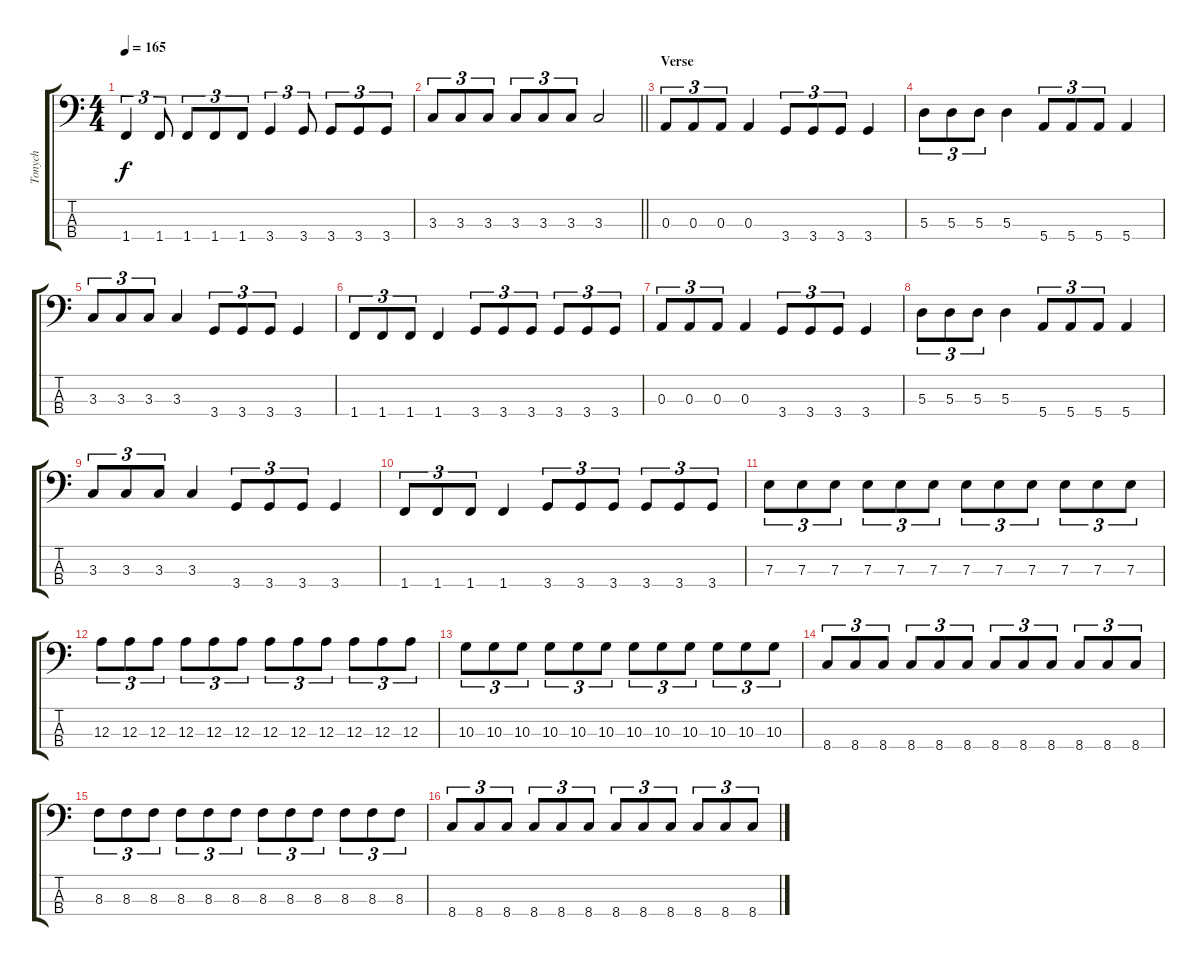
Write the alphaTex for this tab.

\track ("Tonych" "Tonych") {instrument electricbassfinger}
\staff {score tabs}
\tuning (G2 D2 A1 E1) {hide}
\ts (4 4)
\tempo 165
\clef f4
\ks aminor
1.4.4{tu (3 2) dy f} 1.4.8{tu (3 2)} 1.4.8{tu (3 2)} 1.4.8{tu (3 2)} 1.4.8{tu (3 2)} 3.4.4{tu (3 2)} 3.4.8{tu (3 2)} 3.4.8{tu (3 2)} 3.4.8{tu (3 2)} 3.4.8{tu (3 2)} |
\barLineRight lightlight
3.3.8{tu (3 2)} 3.3.8{tu (3 2)} 3.3.8{tu (3 2)} 3.3.8{tu (3 2)} 3.3.8{tu (3 2)} 3.3.8{tu (3 2)} 3.3.2 |
\section ("" "Verse")
0.3.8{tu (3 2)} 0.3.8{tu (3 2)} 0.3.8{tu (3 2)} 0.3.4 3.4.8{tu (3 2)} 3.4.8{tu (3 2)} 3.4.8{tu (3 2)} 3.4.4 |
5.3.8{tu (3 2)} 5.3.8{tu (3 2)} 5.3.8{tu (3 2)} 5.3.4 5.4.8{tu (3 2)} 5.4.8{tu (3 2)} 5.4.8{tu (3 2)} 5.4.4 |
3.3.8{tu (3 2)} 3.3.8{tu (3 2)} 3.3.8{tu (3 2)} 3.3.4 3.4.8{tu (3 2)} 3.4.8{tu (3 2)} 3.4.8{tu (3 2)} 3.4.4 |
1.4.8{tu (3 2)} 1.4.8{tu (3 2)} 1.4.8{tu (3 2)} 1.4.4 3.4.8{tu (3 2)} 3.4.8{tu (3 2)} 3.4.8{tu (3 2)} 3.4.8{tu (3 2)} 3.4.8{tu (3 2)} 3.4.8{tu (3 2)} |
0.3.8{tu (3 2)} 0.3.8{tu (3 2)} 0.3.8{tu (3 2)} 0.3.4 3.4.8{tu (3 2)} 3.4.8{tu (3 2)} 3.4.8{tu (3 2)} 3.4.4 |
5.3.8{tu (3 2)} 5.3.8{tu (3 2)} 5.3.8{tu (3 2)} 5.3.4 5.4.8{tu (3 2)} 5.4.8{tu (3 2)} 5.4.8{tu (3 2)} 5.4.4 |
3.3.8{tu (3 2)} 3.3.8{tu (3 2)} 3.3.8{tu (3 2)} 3.3.4 3.4.8{tu (3 2)} 3.4.8{tu (3 2)} 3.4.8{tu (3 2)} 3.4.4 |
1.4.8{tu (3 2)} 1.4.8{tu (3 2)} 1.4.8{tu (3 2)} 1.4.4 3.4.8{tu (3 2)} 3.4.8{tu (3 2)} 3.4.8{tu (3 2)} 3.4.8{tu (3 2)} 3.4.8{tu (3 2)} 3.4.8{tu (3 2)} |
7.3.8{tu (3 2)} 7.3.8{tu (3 2)} 7.3.8{tu (3 2)} 7.3.8{tu (3 2)} 7.3.8{tu (3 2)} 7.3.8{tu (3 2)} 7.3.8{tu (3 2)} 7.3.8{tu (3 2)} 7.3.8{tu (3 2)} 7.3.8{tu (3 2)} 7.3.8{tu (3 2)} 7.3.8{tu (3 2)} |
12.3.8{tu (3 2)} 12.3.8{tu (3 2)} 12.3.8{tu (3 2)} 12.3.8{tu (3 2)} 12.3.8{tu (3 2)} 12.3.8{tu (3 2)} 12.3.8{tu (3 2)} 12.3.8{tu (3 2)} 12.3.8{tu (3 2)} 12.3.8{tu (3 2)} 12.3.8{tu (3 2)} 12.3.8{tu (3 2)} |
10.3.8{tu (3 2)} 10.3.8{tu (3 2)} 10.3.8{tu (3 2)} 10.3.8{tu (3 2)} 10.3.8{tu (3 2)} 10.3.8{tu (3 2)} 10.3.8{tu (3 2)} 10.3.8{tu (3 2)} 10.3.8{tu (3 2)} 10.3.8{tu (3 2)} 10.3.8{tu (3 2)} 10.3.8{tu (3 2)} |
8.4.8{tu (3 2)} 8.4.8{tu (3 2)} 8.4.8{tu (3 2)} 8.4.8{tu (3 2)} 8.4.8{tu (3 2)} 8.4.8{tu (3 2)} 8.4.8{tu (3 2)} 8.4.8{tu (3 2)} 8.4.8{tu (3 2)} 8.4.8{tu (3 2)} 8.4.8{tu (3 2)} 8.4.8{tu (3 2)} |
8.3.8{tu (3 2)} 8.3.8{tu (3 2)} 8.3.8{tu (3 2)} 8.3.8{tu (3 2)} 8.3.8{tu (3 2)} 8.3.8{tu (3 2)} 8.3.8{tu (3 2)} 8.3.8{tu (3 2)} 8.3.8{tu (3 2)} 8.3.8{tu (3 2)} 8.3.8{tu (3 2)} 8.3.8{tu (3 2)} |
8.4.8{tu (3 2)} 8.4.8{tu (3 2)} 8.4.8{tu (3 2)} 8.4.8{tu (3 2)} 8.4.8{tu (3 2)} 8.4.8{tu (3 2)} 8.4.8{tu (3 2)} 8.4.8{tu (3 2)} 8.4.8{tu (3 2)} 8.4.8{tu (3 2)} 8.4.8{tu (3 2)} 8.4.8{tu (3 2)}
